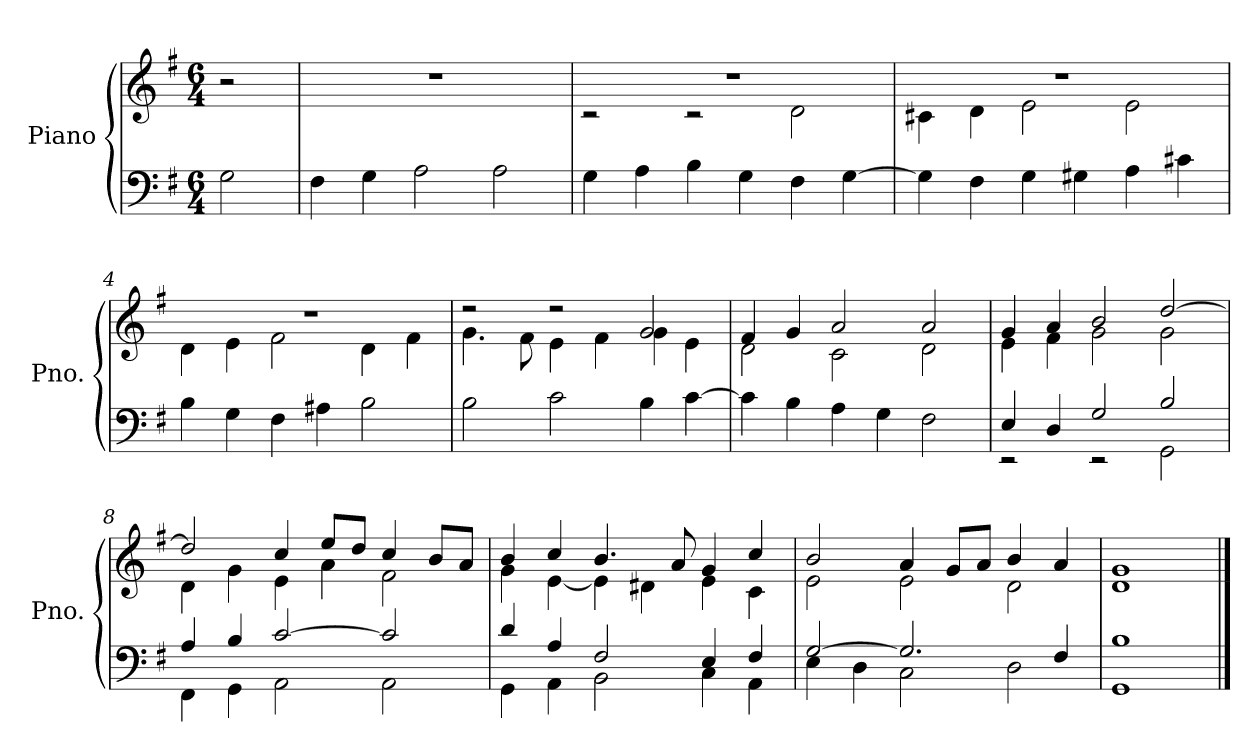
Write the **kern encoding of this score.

**kern	**kern
*part1	*part1
*staff2	*staff1
*I"Piano	*
*I'Pno.	*
*clefF4	*clefG2
*k[f#]	*k[f#]
*M6/4	*M6/4
=	=
2G\	2r
=1	=1
4F#\	1.r
4G\	.
2A\	.
2A\	.
=2	=2
*	*^
4G\	1.r	2r
4A\	.	.
4B\	.	2r
4G\	.	.
4F#\	.	2d\
[4G\	.	.
=3	=3	=3
4G\]	1.r	4c#X\
4F#\	.	4d\
4G\	.	2e\
4G#X\	.	.
4A\	.	2e\
4c#X\	.	.
=4	=4	=4
4B\	1.r	4d\
4G\	.	4e\
4F#\	.	2f#\
4A#X\	.	.
2B\	.	4d\
.	.	4f#\
=5	=5	=5
2B\	2r	4.g\
.	.	8f#\
2c\	2r	4e\
.	.	4f#\
4B\	2g/	4g\
[4c\	.	4e\
!!LO:LB:g=z	!!
=6	=6	=6
4c\]	4f#/	2d\
4B\	4g/	.
4A\	2a/	2c\
4G\	.	.
2F#\	2a/	2d\
=7	=7	=7
*^	*	*
4E/	2r	4g/	4e\
4D/	.	4a/	4f#\
2G/	2r	2b/	2g\
2B/	2GG\	[2dd/	2g\
=8	=8	=8	=8
4A/	4FF#\	2dd/]	4d\
4B/	4GG\	.	4g\
[2c/	2AA\	4cc/	4e\
.	.	8ee/L	4a\
.	.	8dd/J	.
2c/]	2AA\	4cc/	2f#\
.	.	8b/L	.
.	.	8a/J	.
=9	=9	=9	=9
4d/	4GG\	4b/	4g\
4A/	4AA\	4cc/	[4e\
2F#/	2BB\	4.b/	4e\]
.	.	.	4d#X\
.	.	8a/	.
4E/	4C\	4g/	4e\
4F#/	4AA\	4cc/	4c\
=10	=10	=10	=10
[2G/	4E\	2b/	2e\
.	4D\	.	.
2.G/]	2C\	4a/	2e\
.	.	8g/L	.
.	.	8a/J	.
.	2D\	4b/	2d\
4F#/	.	4a/	.
=11	=11	=11	=11
1B	1GG	1g	1d
*v	*v	*	*
*	*v	*v
==	==
*-	*-
